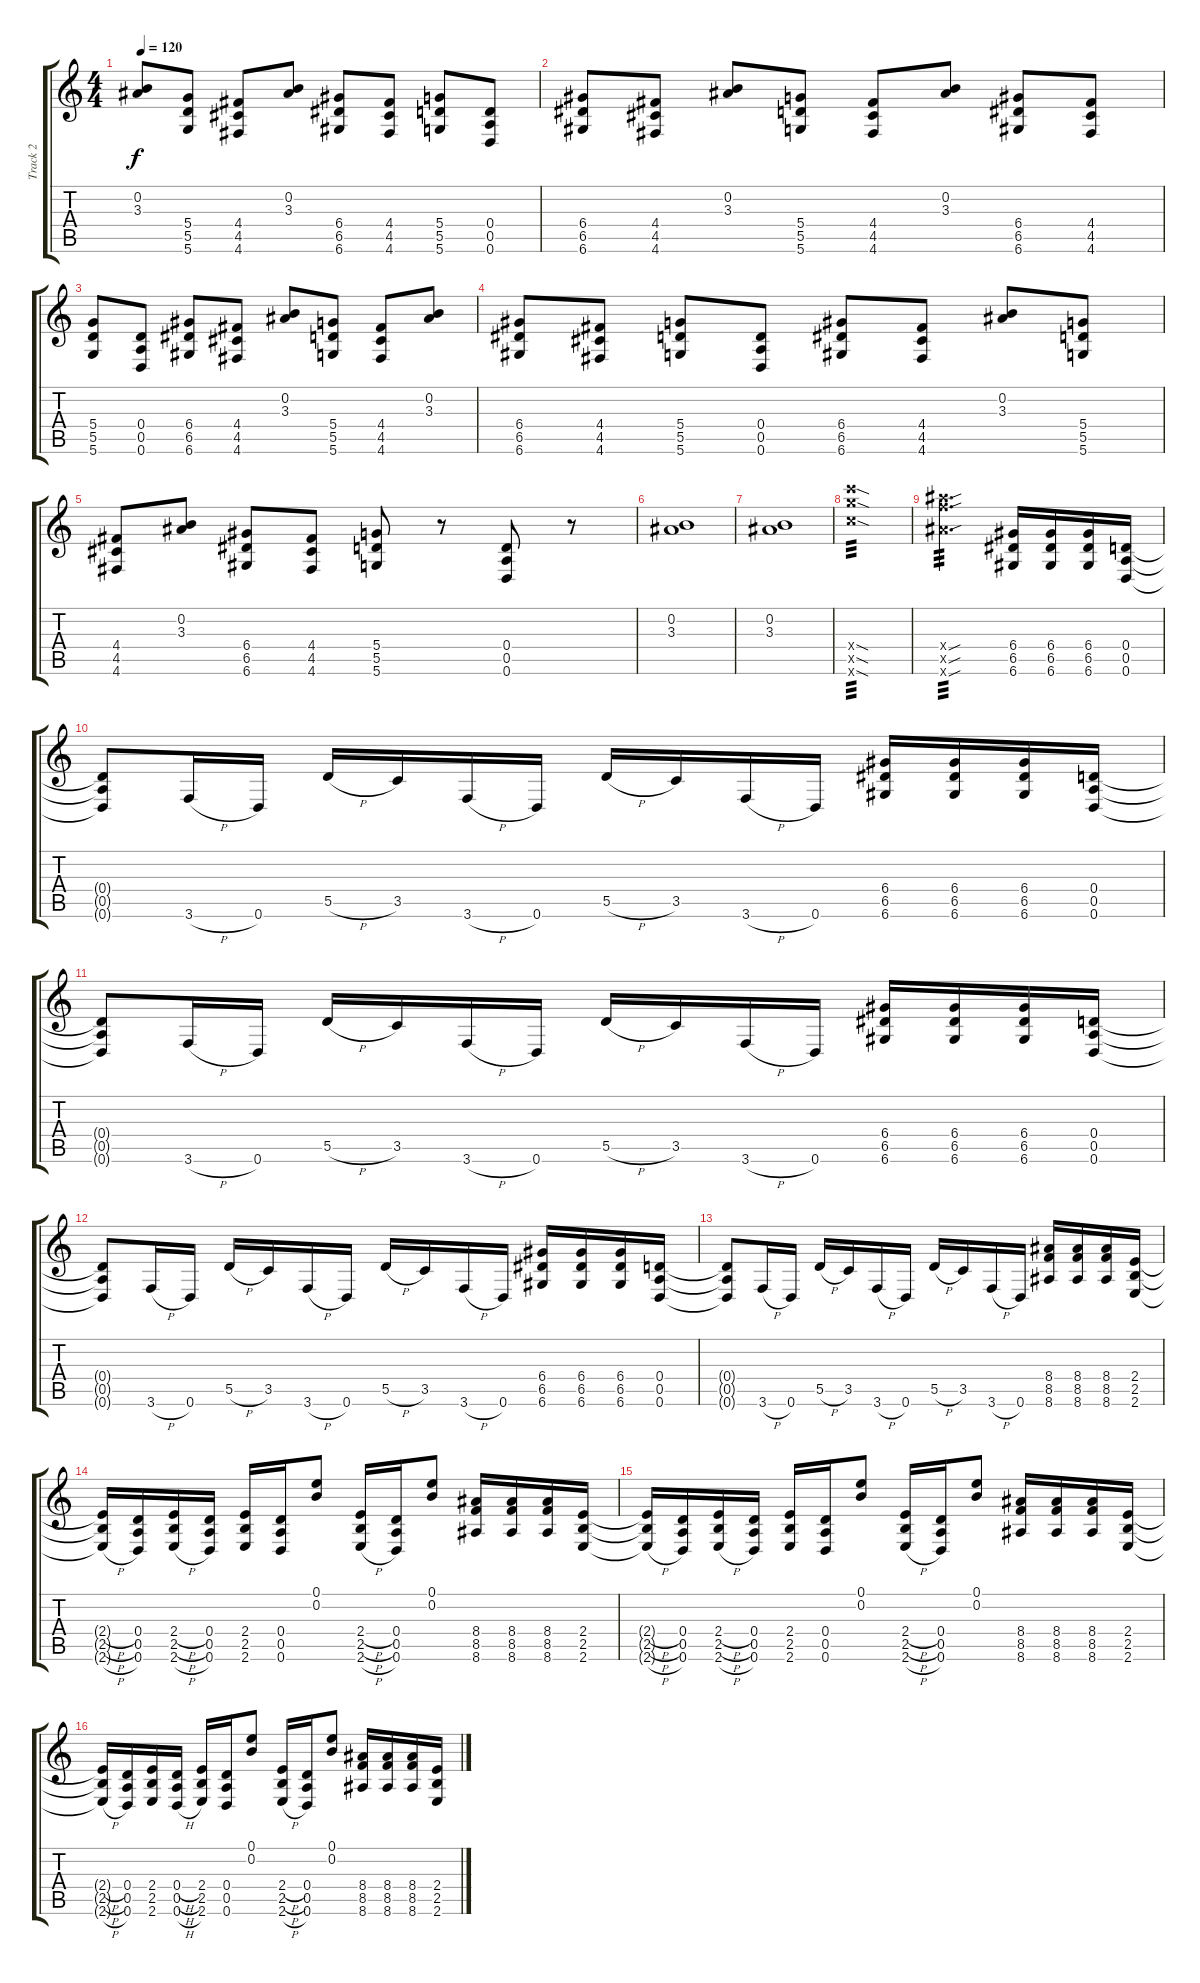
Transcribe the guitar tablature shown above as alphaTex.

\track ("Track 2" "Track 2") {instrument distortionguitar}
\staff {score tabs}
\tuning (E4 B3 G3 D3 A2 D2) {hide}
\ts (4 4)
\tempo 120
\clef g2
\ks c
(0.2 3.3).8{dy f} (5.4 5.5 5.6).8 (4.4 4.5 4.6).8 (0.2 3.3).8 (6.4 6.5 6.6).8 (4.4 4.5 4.6).8 (5.4 5.5 5.6).8 (0.4 0.5 0.6).8 |
(6.4 6.5 6.6).8 (4.4 4.5 4.6).8 (0.2 3.3).8 (5.4 5.5 5.6).8 (4.4 4.5 4.6).8 (0.2 3.3).8 (6.4 6.5 6.6).8 (4.4 4.5 4.6).8 |
(5.4 5.5 5.6).8 (0.4 0.5 0.6).8 (6.4 6.5 6.6).8 (4.4 4.5 4.6).8 (0.2 3.3).8 (5.4 5.5 5.6).8 (4.4 4.5 4.6).8 (0.2 3.3).8 |
(6.4 6.5 6.6).8 (4.4 4.5 4.6).8 (5.4 5.5 5.6).8 (0.4 0.5 0.6).8 (6.4 6.5 6.6).8 (4.4 4.5 4.6).8 (0.2 3.3).8 (5.4 5.5 5.6).8 |
(4.4 4.5 4.6).8 (0.2 3.3).8 (6.4 6.5 6.6).8 (4.4 4.5 4.6).8 (5.4 5.5 5.6).8 r.8 (0.4 0.5 0.6).8 r.8 |
(0.2 3.3).1 |
(0.2 3.3).1 |
(22.4{sod x} 22.5{sod x} 22.6{sod x}).1{tp 3} |
(20.4{sou x} 20.5{sou x} 20.6{sou x}).2{d tp 3} (6.4 6.5 6.6).16 (6.4 6.5 6.6).16 (6.4 6.5 6.6).16 (0.4 0.5 0.6).16 |
(0.4{t} 0.5{t} 0.6{t}).8 3.6{h}.16 0.6.16 5.5{h}.16 3.5.16 3.6{h}.16 0.6.16 5.5{h}.16 3.5.16 3.6{h}.16 0.6.16 (6.4 6.5 6.6).16 (6.4 6.5 6.6).16 (6.4 6.5 6.6).16 (0.4 0.5 0.6).16 |
(0.4{t} 0.5{t} 0.6{t}).8 3.6{h}.16 0.6.16 5.5{h}.16 3.5.16 3.6{h}.16 0.6.16 5.5{h}.16 3.5.16 3.6{h}.16 0.6.16 (6.4 6.5 6.6).16 (6.4 6.5 6.6).16 (6.4 6.5 6.6).16 (0.4 0.5 0.6).16 |
(0.4{t} 0.5{t} 0.6{t}).8 3.6{h}.16 0.6.16 5.5{h}.16 3.5.16 3.6{h}.16 0.6.16 5.5{h}.16 3.5.16 3.6{h}.16 0.6.16 (6.4 6.5 6.6).16 (6.4 6.5 6.6).16 (6.4 6.5 6.6).16 (0.4 0.5 0.6).16 |
(0.4{t} 0.5{t} 0.6{t}).8 3.6{h}.16 0.6.16 5.5{h}.16 3.5.16 3.6{h}.16 0.6.16 5.5{h}.16 3.5.16 3.6{h}.16 0.6.16 (8.4 8.5 8.6).16 (8.4 8.5 8.6).16 (8.4 8.5 8.6).16 (2.4 2.5 2.6).16 |
(2.4{h t} 2.5{h t} 2.6{h t}).16 (0.4 0.5 0.6).16 (2.4{h} 2.5{h} 2.6{h}).16 (0.4 0.5 0.6).16 (2.4 2.5 2.6).16 (0.4 0.5 0.6).16 (0.1 0.2).8 (2.4{h} 2.5{h} 2.6{h}).16 (0.4 0.5 0.6).16 (0.1 0.2).8 (8.4 8.5 8.6).16 (8.4 8.5 8.6).16 (8.4 8.5 8.6).16 (2.4 2.5 2.6).16 |
(2.4{h t} 2.5{h t} 2.6{h t}).16 (0.4 0.5 0.6).16 (2.4{h} 2.5{h} 2.6{h}).16 (0.4 0.5 0.6).16 (2.4 2.5 2.6).16 (0.4 0.5 0.6).16 (0.1 0.2).8 (2.4{h} 2.5{h} 2.6{h}).16 (0.4 0.5 0.6).16 (0.1 0.2).8 (8.4 8.5 8.6).16 (8.4 8.5 8.6).16 (8.4 8.5 8.6).16 (2.4 2.5 2.6).16 |
(2.4{h t} 2.5{h t} 2.6{h t}).16 (0.4 0.5 0.6).16 (2.4 2.5 2.6).16 (0.4{h} 0.5{h} 0.6{h}).16 (2.4 2.5 2.6).16 (0.4 0.5 0.6).16 (0.1 0.2).8 (2.4{h} 2.5{h} 2.6{h}).16 (0.4 0.5 0.6).16 (0.1 0.2).8 (8.4 8.5 8.6).16 (8.4 8.5 8.6).16 (8.4 8.5 8.6).16 (2.4 2.5 2.6).16
